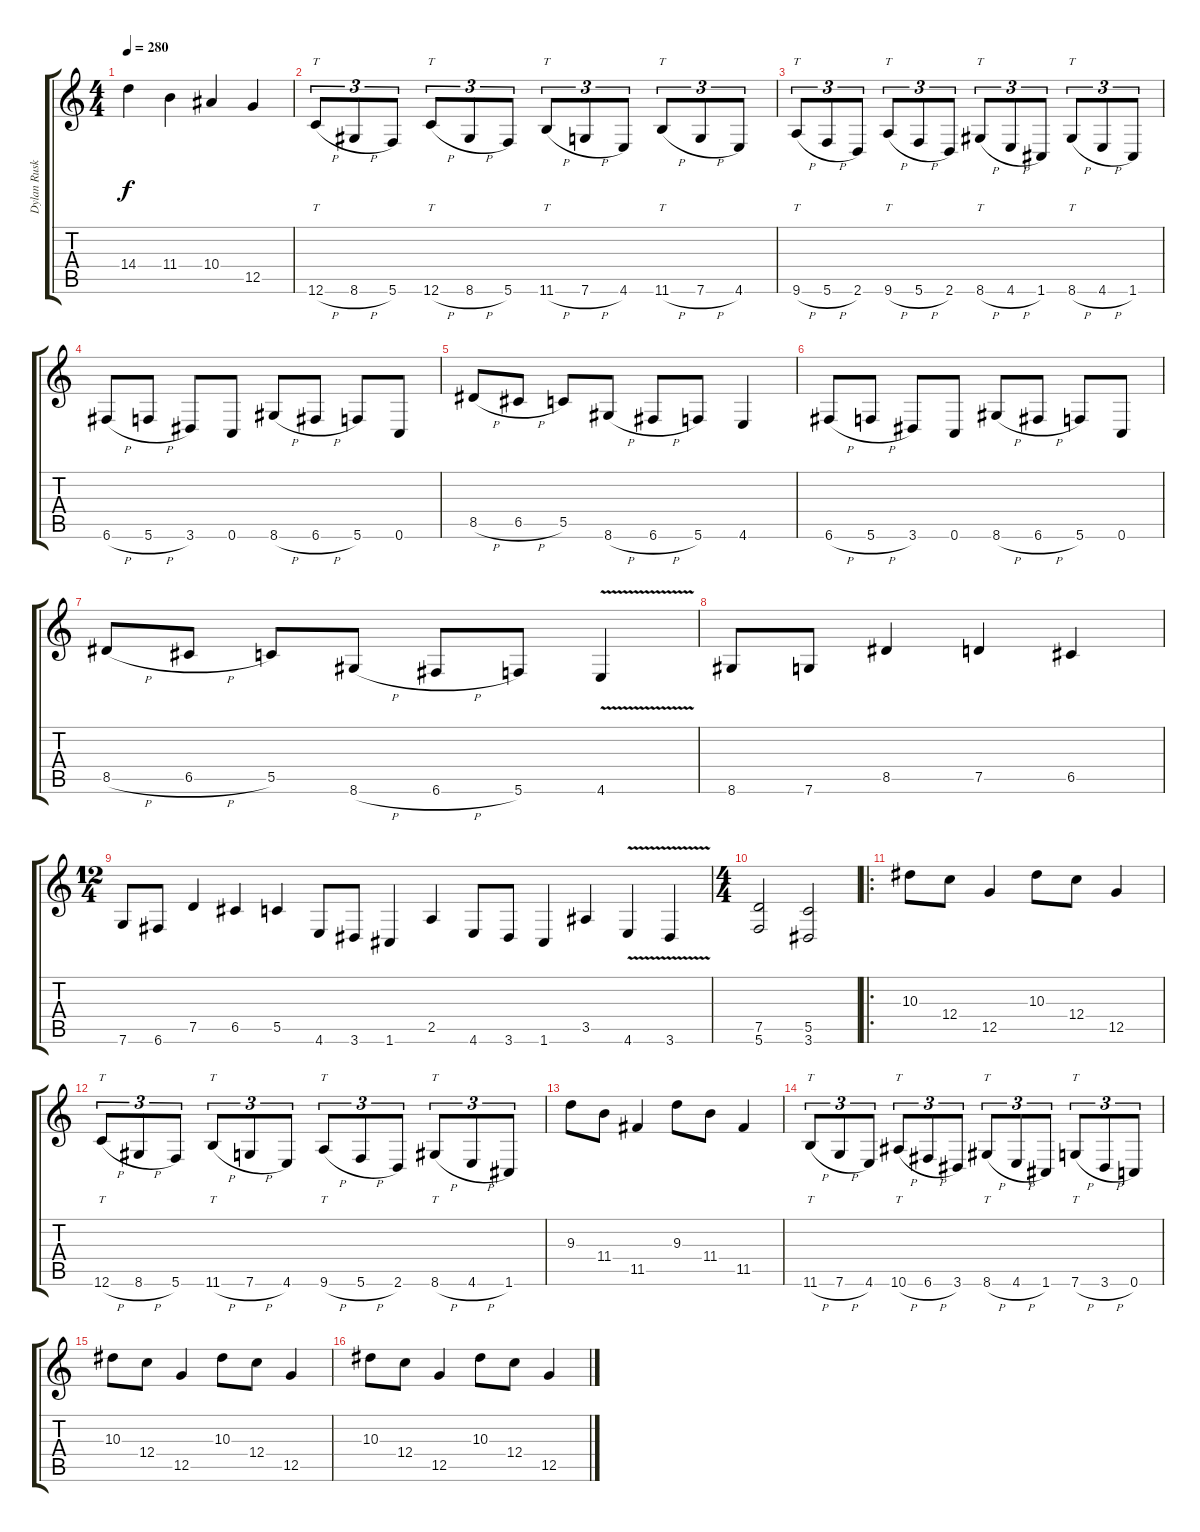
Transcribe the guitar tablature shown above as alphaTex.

\track ("Dylan Ruskin" "Dylan Rusk") {instrument distortionguitar}
\staff {score tabs}
\tuning (D4 A3 F3 C3 G2 C2) {hide}
\ts (4 4)
\tempo 280
\clef g2
\ks c
14.4.4{dy f} 11.4.4 10.4.4 12.5.4 |
12.6{h}.8{tt tu (3 2)} 8.6{h}.8{tu (3 2)} 5.6.8{tu (3 2)} 12.6{h}.8{tt tu (3 2)} 8.6{h}.8{tu (3 2)} 5.6.8{tu (3 2)} 11.6{h}.8{tt tu (3 2)} 7.6{h}.8{tu (3 2)} 4.6.8{tu (3 2)} 11.6{h}.8{tt tu (3 2)} 7.6{h}.8{tu (3 2)} 4.6.8{tu (3 2)} |
9.6{h}.8{tt tu (3 2)} 5.6{h}.8{tu (3 2)} 2.6.8{tu (3 2)} 9.6{h}.8{tt tu (3 2)} 5.6{h}.8{tu (3 2)} 2.6.8{tu (3 2)} 8.6{h}.8{tt tu (3 2)} 4.6{h}.8{tu (3 2)} 1.6.8{tu (3 2)} 8.6{h}.8{tt tu (3 2)} 4.6{h}.8{tu (3 2)} 1.6.8{tu (3 2)} |
6.6{h}.8 5.6{h}.8 3.6.8 0.6.8 8.6{h}.8 6.6{h}.8 5.6.8 0.6.8 |
8.5{h}.8 6.5{h}.8 5.5.8 8.6{h}.8 6.6{h}.8 5.6.8 4.6.4 |
6.6{h}.8 5.6{h}.8 3.6.8 0.6.8 8.6{h}.8 6.6{h}.8 5.6.8 0.6.8 |
8.5{h}.8 6.5{h}.8 5.5.8 8.6{h}.8 6.6{h}.8 5.6.8 4.6{v}.4 |
8.6.8 7.6.8 8.5.4 7.5.4 6.5.4 |
\ts (12 4)
7.6.8 6.6.8 7.5.4 6.5.4 5.5.4 4.6.8 3.6.8 1.6.4 2.5.4 4.6.8 3.6.8 1.6.4 3.5.4 4.6{v}.4 3.6{v}.4 |
\ts (4 4)
(7.5 5.6).2 (5.5 3.6).2 |
\ro
10.3.8 12.4.8 12.5.4 10.3.8 12.4.8 12.5.4 |
12.6{h}.8{tt tu (3 2)} 8.6{h}.8{tu (3 2)} 5.6.8{tu (3 2)} 11.6{h}.8{tt tu (3 2)} 7.6{h}.8{tu (3 2)} 4.6.8{tu (3 2)} 9.6{h}.8{tt tu (3 2)} 5.6{h}.8{tu (3 2)} 2.6.8{tu (3 2)} 8.6{h}.8{tt tu (3 2)} 4.6{h}.8{tu (3 2)} 1.6.8{tu (3 2)} |
9.3.8 11.4.8 11.5.4 9.3.8 11.4.8 11.5.4 |
11.6{h}.8{tt tu (3 2)} 7.6{h}.8{tu (3 2)} 4.6.8{tu (3 2)} 10.6{h}.8{tt tu (3 2)} 6.6{h}.8{tu (3 2)} 3.6.8{tu (3 2)} 8.6{h}.8{tt tu (3 2)} 4.6{h}.8{tu (3 2)} 1.6.8{tu (3 2)} 7.6{h}.8{tt tu (3 2)} 3.6{h}.8{tu (3 2)} 0.6.8{tu (3 2)} |
10.3.8 12.4.8 12.5.4 10.3.8 12.4.8 12.5.4 |
10.3.8 12.4.8 12.5.4 10.3.8 12.4.8 12.5.4
